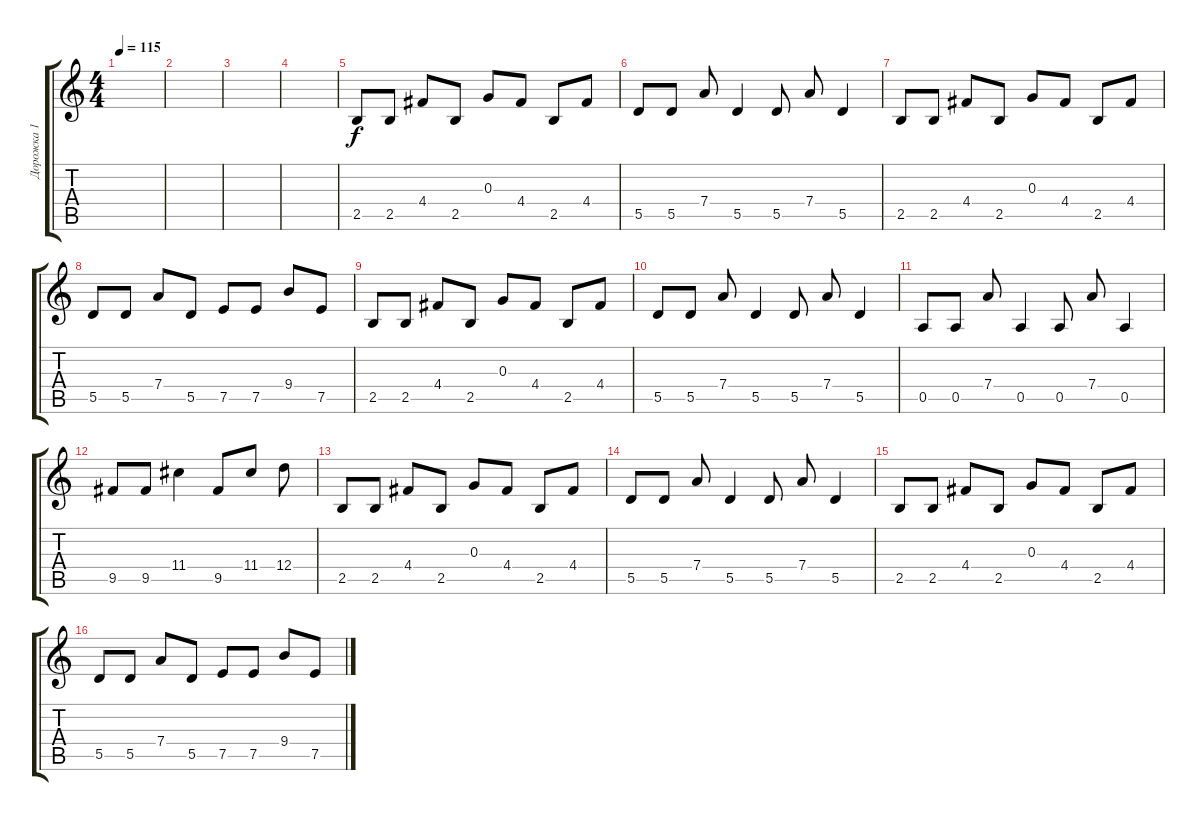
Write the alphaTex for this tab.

\track ("Дорожка 1" "Дорожка 1") {instrument electricguitarjazz}
\staff {score tabs}
\tuning (E4 B3 G3 D3 A2 E2) {hide}
\ts (4 4)
\tempo 115
\clef g2
\ks c
|
|
|
|
2.5.8 2.5.8 4.4.8 2.5.8 0.3.8 4.4.8 2.5.8 4.4.8 |
5.5.8 5.5.8 7.4.8 5.5.4 5.5.8 7.4.8 5.5.4 |
2.5.8 2.5.8 4.4.8 2.5.8 0.3.8 4.4.8 2.5.8 4.4.8 |
5.5.8 5.5.8 7.4.8 5.5.8 7.5.8 7.5.8 9.4.8 7.5.8 |
2.5.8 2.5.8 4.4.8 2.5.8 0.3.8 4.4.8 2.5.8 4.4.8 |
5.5.8 5.5.8 7.4.8 5.5.4 5.5.8 7.4.8 5.5.4 |
0.5.8 0.5.8 7.4.8 0.5.4 0.5.8 7.4.8 0.5.4 |
9.5.8 9.5.8 11.4.4 9.5.8 11.4.8 12.4.8 |
2.5.8 2.5.8 4.4.8 2.5.8 0.3.8 4.4.8 2.5.8 4.4.8 |
5.5.8 5.5.8 7.4.8 5.5.4 5.5.8 7.4.8 5.5.4 |
2.5.8 2.5.8 4.4.8 2.5.8 0.3.8 4.4.8 2.5.8 4.4.8 |
5.5.8 5.5.8 7.4.8 5.5.8 7.5.8 7.5.8 9.4.8 7.5.8
